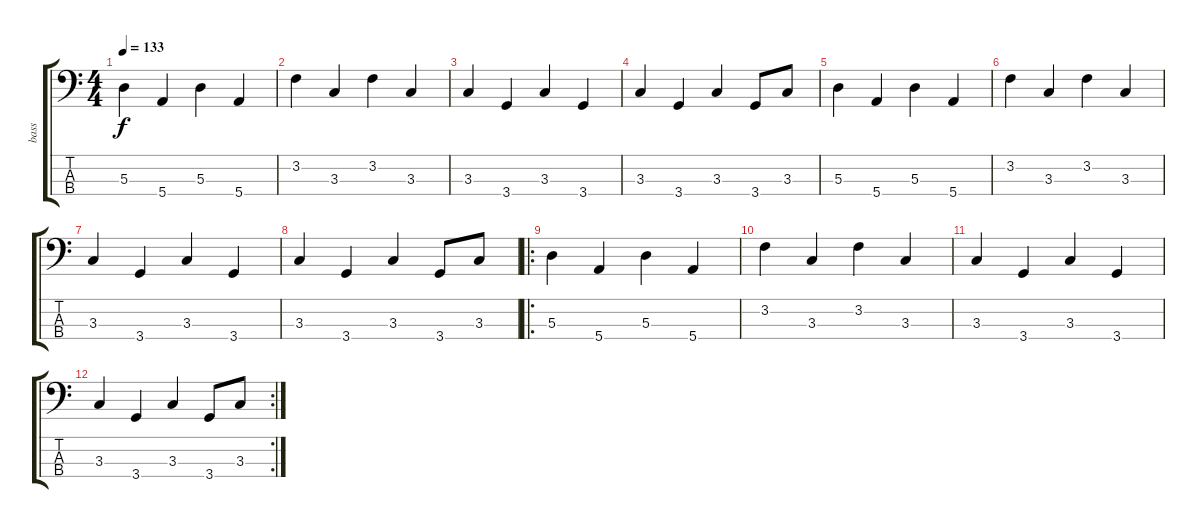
\track ("bass" "bass") {instrument electricbassfinger}
\staff {score tabs}
\tuning (G2 D2 A1 E1) {hide}
\ts (4 4)
\tempo 133
\clef f4
\ks c
5.3.4{dy f} 5.4.4 5.3.4 5.4.4 |
3.2.4 3.3.4 3.2.4 3.3.4 |
3.3.4 3.4.4 3.3.4 3.4.4 |
3.3.4 3.4.4 3.3.4 3.4.8 3.3.8 |
5.3.4 5.4.4 5.3.4 5.4.4 |
3.2.4 3.3.4 3.2.4 3.3.4 |
3.3.4 3.4.4 3.3.4 3.4.4 |
3.3.4 3.4.4 3.3.4 3.4.8 3.3.8 |
\ro
5.3.4 5.4.4 5.3.4 5.4.4 |
3.2.4 3.3.4 3.2.4 3.3.4 |
3.3.4 3.4.4 3.3.4 3.4.4 |
\rc 2
3.3.4 3.4.4 3.3.4 3.4.8 3.3.8
